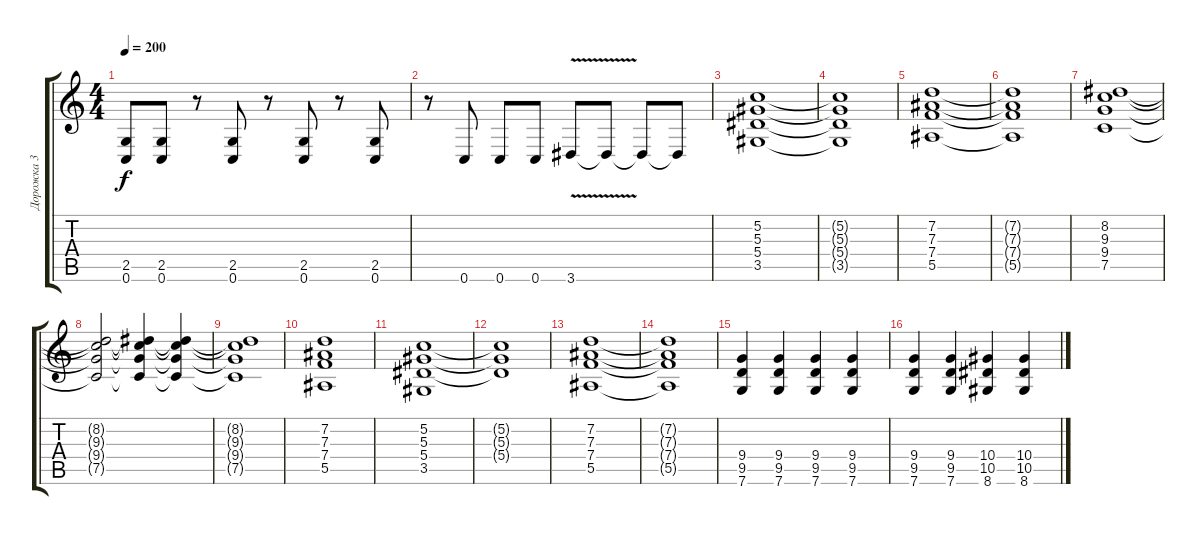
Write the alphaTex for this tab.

\track ("Дорожка 3" "Дорожка 3") {instrument distortionguitar}
\staff {score tabs}
\tuning (C4 G3 Eb3 Bb2 F2 C2) {hide}
\ts (4 4)
\tempo 200
\clef g2
\ks c
(2.5 0.6).8{dy f} (2.5 0.6).8 r.8 (2.5 0.6).8 r.8 (2.5 0.6).8 r.8 (2.5 0.6).8 |
r.8 0.6.8 0.6.8 0.6.8 3.6{v}.8 3.6{t}.8 3.6{t}.8 3.6{t}.8 |
(5.2 5.3 5.4 3.5).1 |
(5.2{t} 5.3{t} 5.4{t} 3.5{t}).1 |
(7.2 7.3 7.4 5.5).1 |
(7.2{t} 7.3{t} 7.4{t} 5.5{t}).1 |
(8.2 9.3 9.4 7.5).1 |
(8.2{t} 9.3{t} 9.4{t} 7.5{t}).2 (8.2{t} 9.3{t} 9.4{t} 7.5{t}).4 (8.2{t} 9.3{t} 9.4{t} 7.5{t}).4 |
(8.2{t} 9.3{t} 9.4{t} 7.5{t}).1 |
(7.2 7.3 7.4 5.5).1 |
(5.2 5.3 5.4 3.5).1 |
(5.2{t} 5.3{t} 5.4{t}).1 |
(7.2 7.3 7.4 5.5).1 |
(7.2{t} 7.3{t} 7.4{t} 5.5{t}).1 |
(9.4 9.5 7.6).4 (9.4 9.5 7.6).4 (9.4 9.5 7.6).4 (9.4 9.5 7.6).4 |
(9.4 9.5 7.6).4 (9.4 9.5 7.6).4 (10.4 10.5 8.6).4 (10.4 10.5 8.6).4
